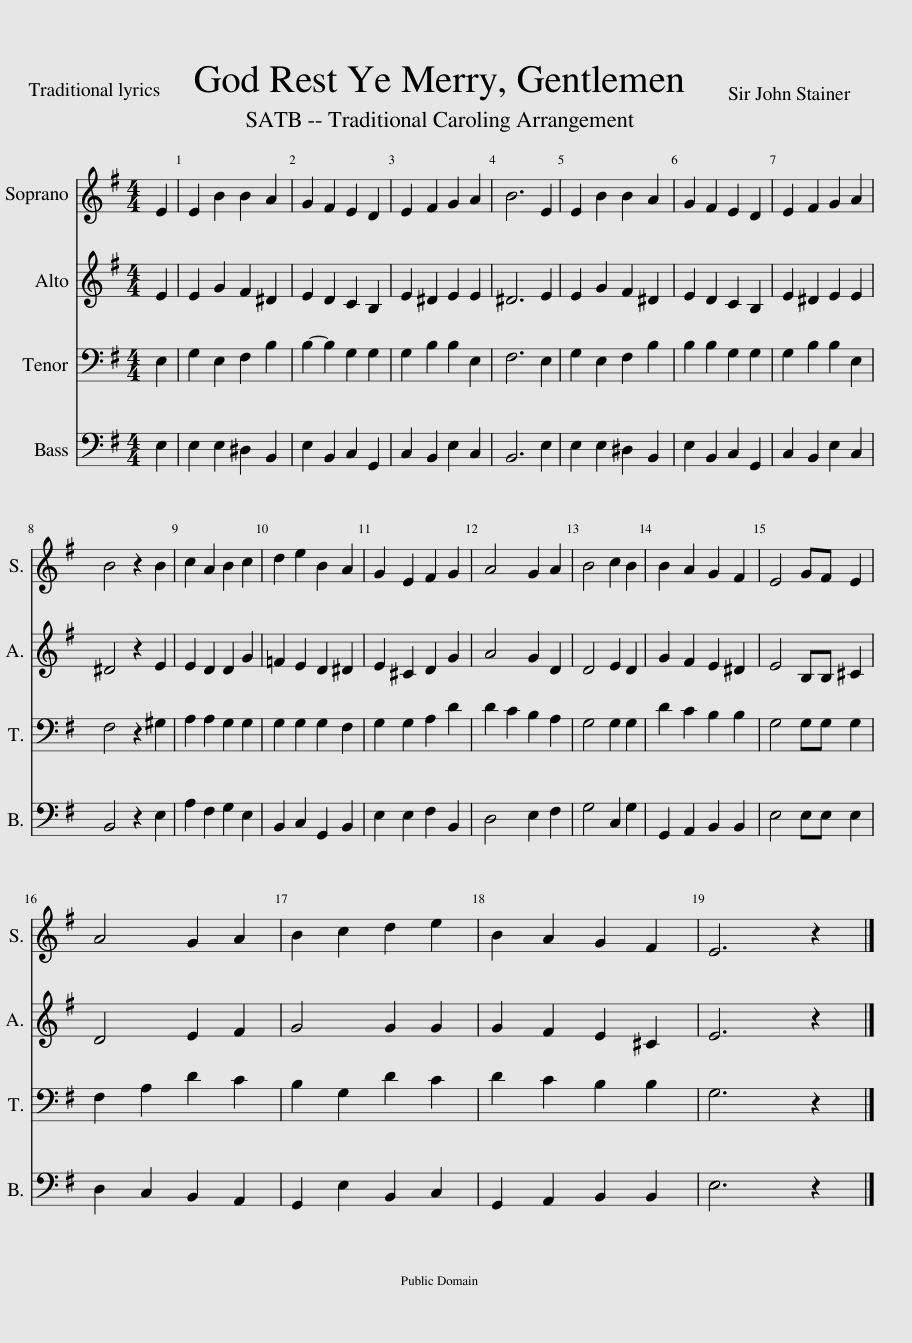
X:1
%%score 1 2 3 4
L:1/8
M:4/4
I:linebreak $
K:G
V:1 treble
V:2 treble
V:3 bass
V:4 bass
V:1
 E2 | E2 B2 B2 A2 | G2 F2 E2 D2 | E2 F2 G2 A2 | B6 E2 | %5
 E2 B2 B2 A2 | G2 F2 E2 D2 | E2 F2 G2 A2 |$ B4 z2 B2 | c2 A2 B2 c2 | %10
 d2 e2 B2 A2 | G2 E2 F2 G2 | A4 G2 A2 | B4 c2 B2 | B2 A2 G2 F2 | %15
 E4 GF E2 |$ A4 G2 A2 | B2 c2 d2 e2 | B2 A2 G2 F2 | E6 z2 |] %20
V:2
 E2 | E2 G2 F2 ^D2 | E2 D2 C2 B,2 | E2 ^D2 E2 E2 | ^D6 E2 | %5
 E2 G2 F2 ^D2 | E2 D2 C2 B,2 | E2 ^D2 E2 E2 |$ ^D4 z2 E2 | E2 D2 D2 G2 | %10
 =F2 E2 D2 ^D2 | E2 ^C2 D2 G2 | A4 G2 D2 | D4 E2 D2 | G2 F2 E2 ^D2 | %15
 E4 B,B, ^C2 |$ D4 E2 F2 | G4 G2 G2 | G2 F2 E2 ^C2 | E6 z2 |] %20
V:3
 E,2 | G,2 E,2 F,2 B,2 | B,2- B,2 G,2 G,2 | G,2 B,2 B,2 E,2 | F,6 E,2 | %5
 G,2 E,2 F,2 B,2 | B,2 B,2 G,2 G,2 | G,2 B,2 B,2 E,2 |$ F,4 z2 ^G,2 | A,2 A,2 G,2 G,2 | %10
 G,2 G,2 G,2 F,2 | G,2 G,2 A,2 D2 | D2 C2 B,2 A,2 | G,4 G,2 G,2 | D2 C2 B,2 B,2 | %15
 G,4 G,G, G,2 |$ F,2 A,2 D2 C2 | B,2 G,2 D2 C2 | D2 C2 B,2 B,2 | G,6 z2 |] %20
V:4
 E,2 | E,2 E,2 ^D,2 B,,2 | E,2 B,,2 C,2 G,,2 | C,2 B,,2 E,2 C,2 | B,,6 E,2 | %5
 E,2 E,2 ^D,2 B,,2 | E,2 B,,2 C,2 G,,2 | C,2 B,,2 E,2 C,2 |$ B,,4 z2 E,2 | A,2 F,2 G,2 E,2 | %10
 B,,2 C,2 G,,2 B,,2 | E,2 E,2 F,2 B,,2 | D,4 E,2 F,2 | G,4 C,2 G,2 | G,,2 A,,2 B,,2 B,,2 | %15
 E,4 E,E, E,2 |$ D,2 C,2 B,,2 A,,2 | G,,2 E,2 B,,2 C,2 | G,,2 A,,2 B,,2 B,,2 | E,6 z2 |] %20
